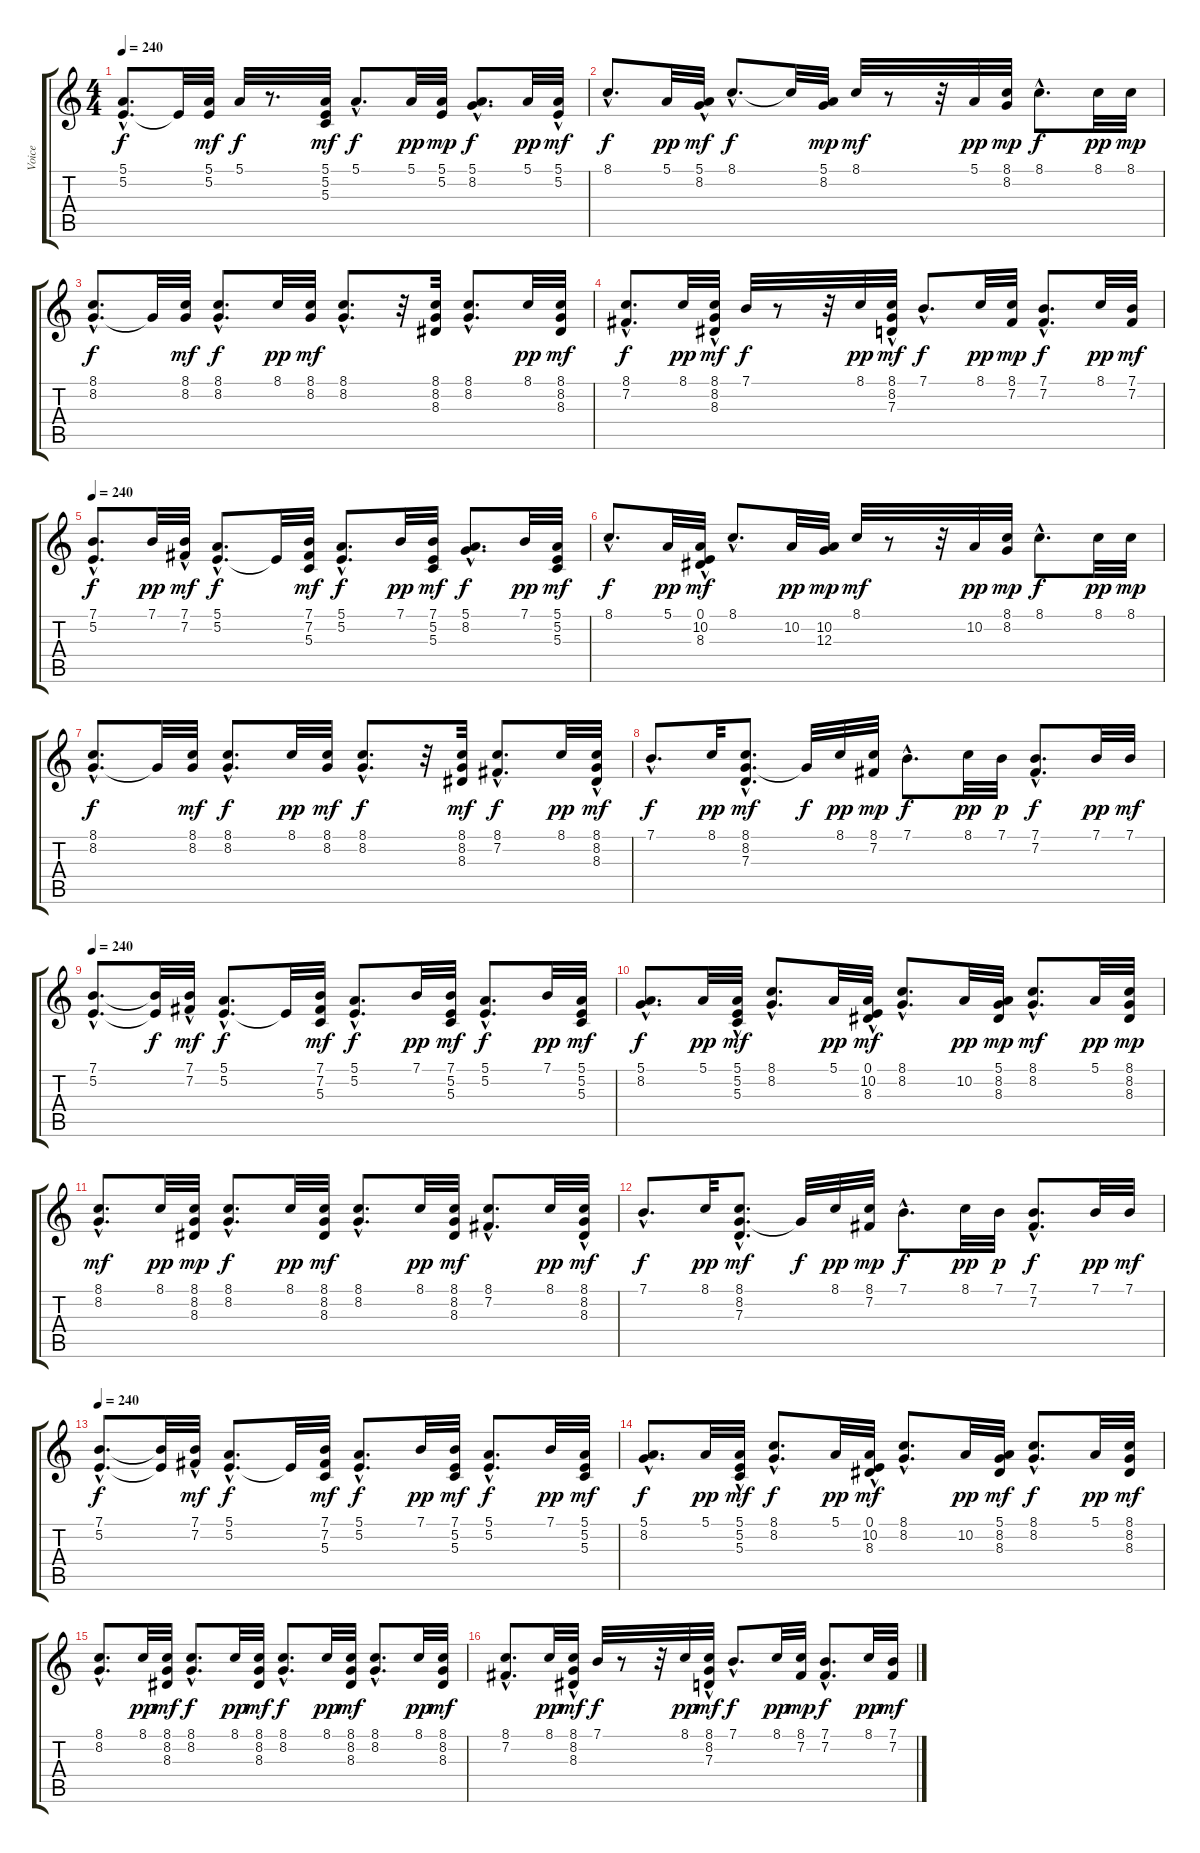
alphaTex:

\track ("Voice" "Voice") {instrument lead4chiff}
\staff {score tabs}
\tuning (E4 B3 G3 D3 A2 E2) {hide}
\ts (4 4)
\tempo 240
\clef g2
\ks c
(5.1 5.2{hac}).8{d dy f} 5.2{t}.32 (5.1 5.2).32{dy mf} 5.1.32{dy f} r.8{d} (5.1 5.2 5.3).32{dy mf} 5.1{hac}.8{d dy f} 5.1.32{dy pp} (5.1 5.2).32{dy mp} (5.1{hac} 8.2{hac}).8{d dy f} 5.1.32{dy pp} (5.1 5.2{hac}).32{dy mf} |
8.1{hac}.8{d dy f} 5.1.32{dy pp} (5.1{hac} 8.2).32{dy mf} 8.1{hac}.8{d dy f} 8.1{t}.32 (5.1 8.2).32{dy mp} 8.1.32{dy mf} r.8 r.32 5.1.32{dy pp} (8.1 8.2).32{dy mp} 8.1{hac}.8{d dy f} 8.1.32{dy pp} 8.1.32{dy mp} |
(8.1 8.2{hac}).8{d dy f} 8.2{t}.32 (8.1 8.2).32{dy mf} (8.1 8.2{hac}).8{d dy f} 8.1.32{dy pp} (8.1 8.2).32{dy mf} (8.1 8.2{hac}).8{d} r.32 (8.1 8.2 8.3).32 (8.1 8.2{hac}).8{d} 8.1.32{dy pp} (8.1 8.2 8.3).32{dy mf} |
(8.1{hac} 7.2{hac}).8{d dy f} 8.1.32{dy pp} (8.1 8.2 8.3{hac}).32{dy mf} 7.1.32{dy f} r.8 r.32 8.1.32{dy pp} (8.1 8.2{hac} 7.3).32{dy mf} 7.1{hac}.8{d dy f} 8.1.32{dy pp} (8.1 7.2).32{dy mp} (7.1 7.2{hac}).8{d dy f} 8.1.32{dy pp} (7.1 7.2).32{dy mf} |
\tempo 240
(7.1 5.2{hac}).8{d dy f} 7.1.32{dy pp} (7.1 7.2{hac}).32{dy mf} (5.1 5.2{hac}).8{d dy f} 5.2{t}.32 (7.1 7.2 5.3).32{dy mf} (5.1 5.2{hac}).8{d dy f} 7.1.32{dy pp} (7.1 5.2 5.3).32{dy mf} (5.1 8.2{hac}).8{d dy f} 7.1.32{dy pp} (5.1 5.2 5.3).32{dy mf} |
8.1{hac}.8{d dy f} 5.1.32{dy pp} (0.1{hac} 10.2 8.3).32{dy mf} 8.1{hac}.8{d} 10.2.32{dy pp} (10.2 12.3).32{dy mp} 8.1.32{dy mf} r.8 r.32 10.2.32{dy pp} (8.1 8.2).32{dy mp} 8.1{hac}.8{d dy f} 8.1.32{dy pp} 8.1.32{dy mp} |
(8.1 8.2{hac}).8{d dy f} 8.2{t}.32 (8.1 8.2).32{dy mf} (8.1 8.2{hac}).8{d dy f} 8.1.32{dy pp} (8.1 8.2).32{dy mf} (8.1 8.2{hac}).8{d dy f} r.32 (8.1 8.2 8.3).32{dy mf} (8.1 7.2{hac}).8{d dy f} 8.1.32{dy pp} (8.1 8.2 8.3{hac}).32{dy mf} |
7.1{hac}.8{d dy f} 8.1.32{dy pp} (8.1 8.2{hac} 7.3).8{d dy mf} 8.2{t}.32{dy f} 8.1.32{dy pp} (8.1 7.2).32{dy mp} 7.1{hac}.8{d dy f} 8.1.32{dy pp} 7.1.32{dy p} (7.1 7.2{hac}).8{d dy f} 7.1.32{dy pp} 7.1.32{dy mf} |
\tempo 240
(7.1{hac} 5.2{hac}).8{d} (7.1{t} 5.2{t}).32{dy f} (7.1 7.2{hac}).32{dy mf} (5.1 5.2{hac}).8{d dy f} 5.2{t}.32 (7.1 7.2 5.3).32{dy mf} (5.1 5.2{hac}).8{d dy f} 7.1.32{dy pp} (7.1 5.2 5.3).32{dy mf} (5.1 5.2{hac}).8{d dy f} 7.1.32{dy pp} (5.1 5.2 5.3).32{dy mf} |
(5.1 8.2{hac}).8{d dy f} 5.1.32{dy pp} (5.1 5.2 5.3{hac}).32{dy mf} (8.1 8.2{hac}).8{d} 5.1.32{dy pp} (0.1{hac} 10.2 8.3).32{dy mf} (8.1 8.2{hac}).8{d} 10.2.32{dy pp} (5.1 8.2 8.3).32{dy mp} (8.1 8.2{hac}).8{d dy mf} 5.1.32{dy pp} (8.1 8.2 8.3).32{dy mp} |
(8.1 8.2{hac}).8{d dy mf} 8.1.32{dy pp} (8.1 8.2 8.3).32{dy mp} (8.1 8.2{hac}).8{d dy f} 8.1.32{dy pp} (8.1 8.2 8.3).32{dy mf} (8.1 8.2{hac}).8{d} 8.1.32{dy pp} (8.1 8.2 8.3).32{dy mf} (8.1{hac} 7.2{hac}).8{d} 8.1.32{dy pp} (8.1 8.2 8.3{hac}).32{dy mf} |
7.1{hac}.8{d dy f} 8.1.32{dy pp} (8.1 8.2{hac} 7.3).8{d dy mf} 8.2{t}.32{dy f} 8.1.32{dy pp} (8.1 7.2).32{dy mp} 7.1{hac}.8{d dy f} 8.1.32{dy pp} 7.1.32{dy p} (7.1 7.2{hac}).8{d dy f} 7.1.32{dy pp} 7.1.32{dy mf} |
\tempo 240
(7.1{hac} 5.2{hac}).8{d dy f} (7.1{t} 5.2{t}).32 (7.1 7.2{hac}).32{dy mf} (5.1 5.2{hac}).8{d dy f} 5.2{t}.32 (7.1 7.2 5.3).32{dy mf} (5.1 5.2{hac}).8{d dy f} 7.1.32{dy pp} (7.1 5.2 5.3).32{dy mf} (5.1 5.2{hac}).8{d dy f} 7.1.32{dy pp} (5.1 5.2 5.3).32{dy mf} |
(5.1 8.2{hac}).8{d dy f} 5.1.32{dy pp} (5.1 5.2 5.3{hac}).32{dy mf} (8.1 8.2{hac}).8{d dy f} 5.1.32{dy pp} (0.1{hac} 10.2 8.3).32{dy mf} (8.1 8.2{hac}).8{d} 10.2.32{dy pp} (5.1 8.2 8.3).32{dy mf} (8.1 8.2{hac}).8{d dy f} 5.1.32{dy pp} (8.1 8.2 8.3).32{dy mf} |
(8.1 8.2{hac}).8{d} 8.1.32{dy pp} (8.1 8.2 8.3).32{dy mf} (8.1 8.2{hac}).8{d dy f} 8.1.32{dy pp} (8.1 8.2 8.3).32{dy mf} (8.1 8.2{hac}).8{d dy f} 8.1.32{dy pp} (8.1 8.2 8.3).32{dy mf} (8.1 8.2{hac}).8{d} 8.1.32{dy pp} (8.1 8.2 8.3).32{dy mf} |
(8.1{hac} 7.2{hac}).8{d} 8.1.32{dy pp} (8.1 8.2 8.3{hac}).32{dy mf} 7.1.32{dy f} r.8 r.32 8.1.32{dy pp} (8.1 8.2{hac} 7.3).32{dy mf} 7.1{hac}.8{d dy f} 8.1.32{dy pp} (8.1 7.2).32{dy mp} (7.1 7.2{hac}).8{d dy f} 8.1.32{dy pp} (7.1 7.2).32{dy mf}
